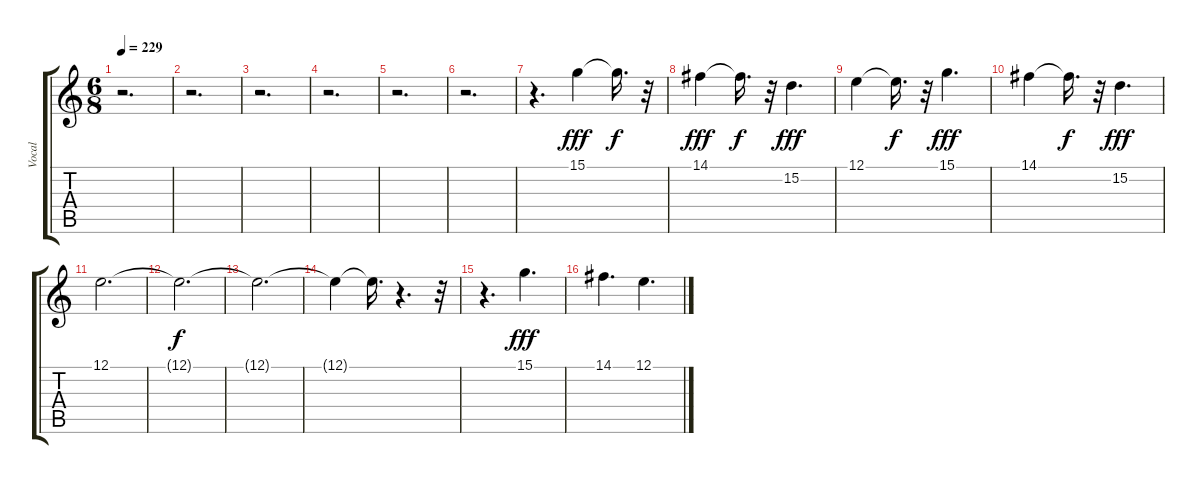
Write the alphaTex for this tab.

\track ("Vocal" "Vocal") {instrument fx5brightness}
\staff {score tabs}
\tuning (E4 B3 G3 D3 A2 E2) {hide}
\ts (6 8)
\tempo 229
\clef g2
\ks c
r.2{d dy f} |
r.2{d} |
r.2{d} |
r.2{d} |
r.2{d} |
r.2{d} |
r.4{d} 15.1.4{dy fff} 15.1{t}.16{d dy f} r.32 |
14.1.4{dy fff} 14.1{t}.16{d dy f} r.32 15.2.4{d dy fff} |
12.1.4 12.1{t}.16{d dy f} r.32 15.1.4{d dy fff} |
14.1.4 14.1{t}.16{d dy f} r.32 15.2.4{d dy fff} |
12.1.2{d} |
12.1{t}.2{d dy f} |
12.1{t}.2{d} |
12.1{t}.4 12.1{t}.16{d} r.4{d} r.32 |
r.4{d} 15.1.4{d dy fff} |
14.1.4{d} 12.1.4{d}
